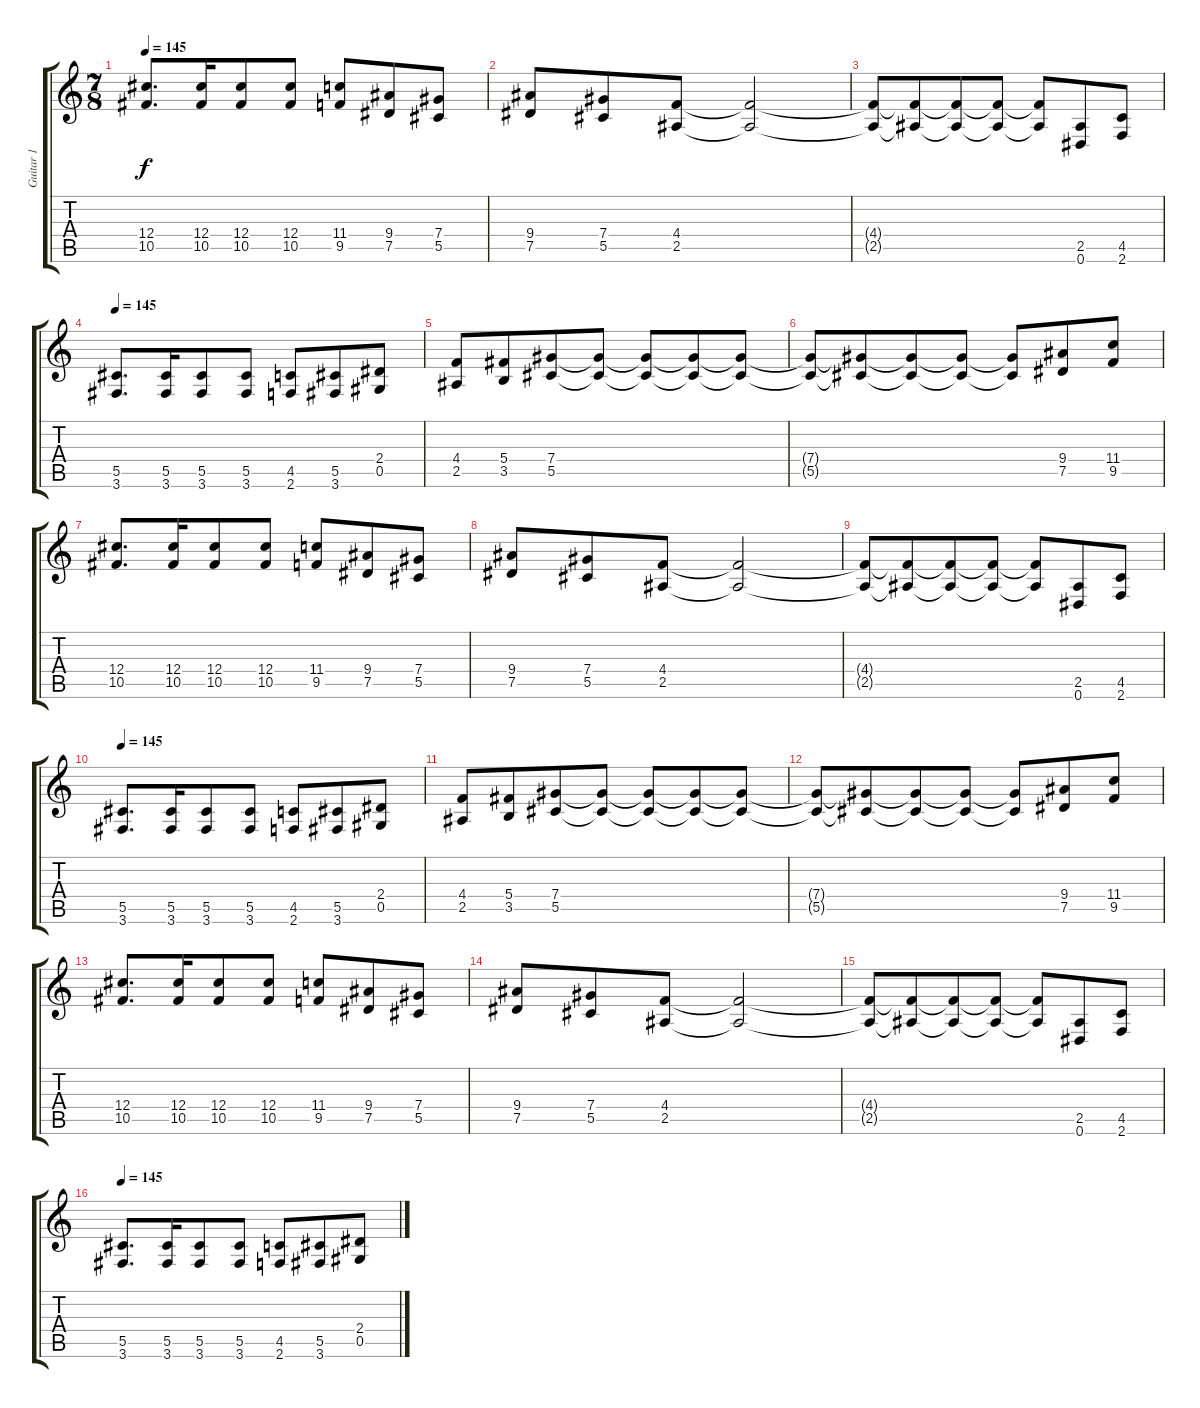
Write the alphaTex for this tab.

\track ("Guitar 1" "Guitar 1") {instrument distortionguitar}
\staff {score tabs}
\tuning (Eb4 Bb3 Gb3 Db3 Ab2 Eb2) {hide}
\ts (7 8)
\tempo 145
\clef g2
\ks c
(12.4 10.5).8{d dy f} (12.4 10.5).16 (12.4 10.5).8 (12.4 10.5).8 (11.4 9.5).8 (9.4 7.5).8 (7.4 5.5).8 |
(9.4 7.5).8 (7.4 5.5).8 (4.4 2.5).8 (4.4{t} 2.5{t}).2 |
(4.4{t} 2.5{t}).8 (4.4{t} 2.5{t}).8 (4.4{t} 2.5{t}).8 (4.4{t} 2.5{t}).8 (4.4{t} 2.5{t}).8 (2.5 0.6).8 (4.5 2.6).8 |
\tempo 145
(5.5 3.6).8{d volume 16} (5.5 3.6).16 (5.5 3.6).8 (5.5 3.6).8 (4.5 2.6).8 (5.5 3.6).8 (2.4 0.5).8 |
(4.4 2.5).8 (5.4 3.5).8 (7.4 5.5).8 (7.4{t} 5.5{t}).8 (7.4{t} 5.5{t}).8 (7.4{t} 5.5{t}).8 (7.4{t} 5.5{t}).8 |
(7.4{t} 5.5{t}).8 (7.4{t} 5.5{t}).8 (7.4{t} 5.5{t}).8 (7.4{t} 5.5{t}).8 (7.4{t} 5.5{t}).8 (9.4 7.5).8 (11.4 9.5).8 |
(12.4 10.5).8{d} (12.4 10.5).16 (12.4 10.5).8 (12.4 10.5).8 (11.4 9.5).8 (9.4 7.5).8 (7.4 5.5).8 |
(9.4 7.5).8 (7.4 5.5).8 (4.4 2.5).8 (4.4{t} 2.5{t}).2 |
(4.4{t} 2.5{t}).8 (4.4{t} 2.5{t}).8 (4.4{t} 2.5{t}).8 (4.4{t} 2.5{t}).8 (4.4{t} 2.5{t}).8 (2.5 0.6).8 (4.5 2.6).8 |
\tempo 145
(5.5 3.6).8{d volume 16} (5.5 3.6).16 (5.5 3.6).8 (5.5 3.6).8 (4.5 2.6).8 (5.5 3.6).8 (2.4 0.5).8 |
(4.4 2.5).8 (5.4 3.5).8 (7.4 5.5).8 (7.4{t} 5.5{t}).8 (7.4{t} 5.5{t}).8 (7.4{t} 5.5{t}).8 (7.4{t} 5.5{t}).8 |
(7.4{t} 5.5{t}).8 (7.4{t} 5.5{t}).8 (7.4{t} 5.5{t}).8 (7.4{t} 5.5{t}).8 (7.4{t} 5.5{t}).8 (9.4 7.5).8 (11.4 9.5).8 |
(12.4 10.5).8{d} (12.4 10.5).16 (12.4 10.5).8 (12.4 10.5).8 (11.4 9.5).8 (9.4 7.5).8 (7.4 5.5).8 |
(9.4 7.5).8 (7.4 5.5).8 (4.4 2.5).8 (4.4{t} 2.5{t}).2 |
(4.4{t} 2.5{t}).8 (4.4{t} 2.5{t}).8 (4.4{t} 2.5{t}).8 (4.4{t} 2.5{t}).8 (4.4{t} 2.5{t}).8 (2.5 0.6).8 (4.5 2.6).8 |
\tempo 145
(5.5 3.6).8{d volume 16} (5.5 3.6).16 (5.5 3.6).8 (5.5 3.6).8 (4.5 2.6).8 (5.5 3.6).8 (2.4 0.5).8
